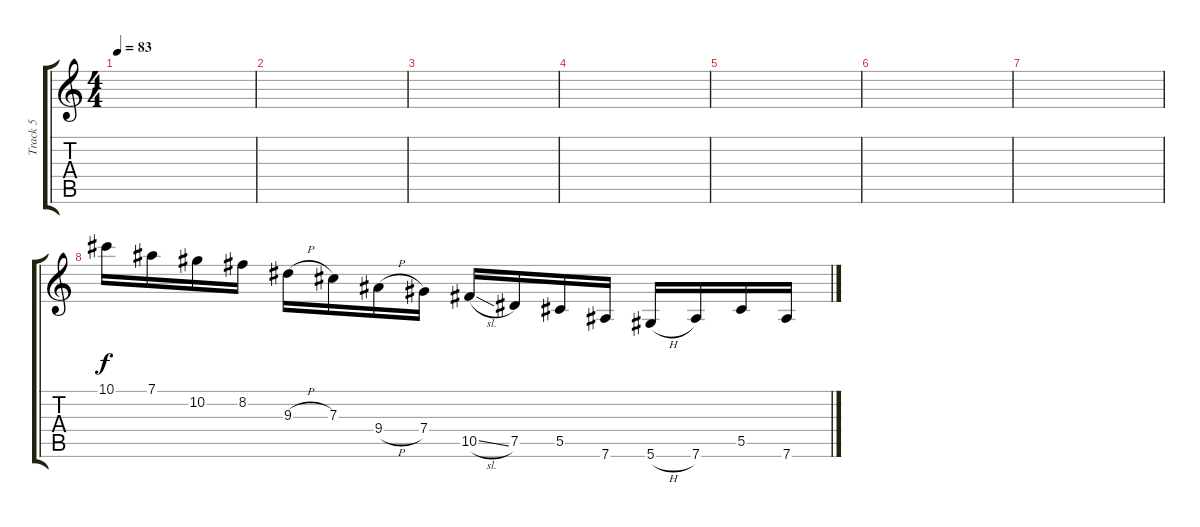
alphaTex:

\track ("Track 5" "Track 5") {instrument overdrivenguitar}
\staff {score tabs}
\tuning (Eb4 Bb3 Gb3 Db3 Ab2 Eb2) {hide}
\ts (4 4)
\tempo 83
\clef g2
\ks c
|
|
|
|
|
|
|
10.1.16 7.1.16 10.2.16 8.2.16 9.3{h}.16 7.3.16 9.4{h}.16 7.4.16 10.5{sl}.16 7.5.16 5.5.16 7.6.16 5.6{h}.16 7.6.16 5.5.16 7.6.16
